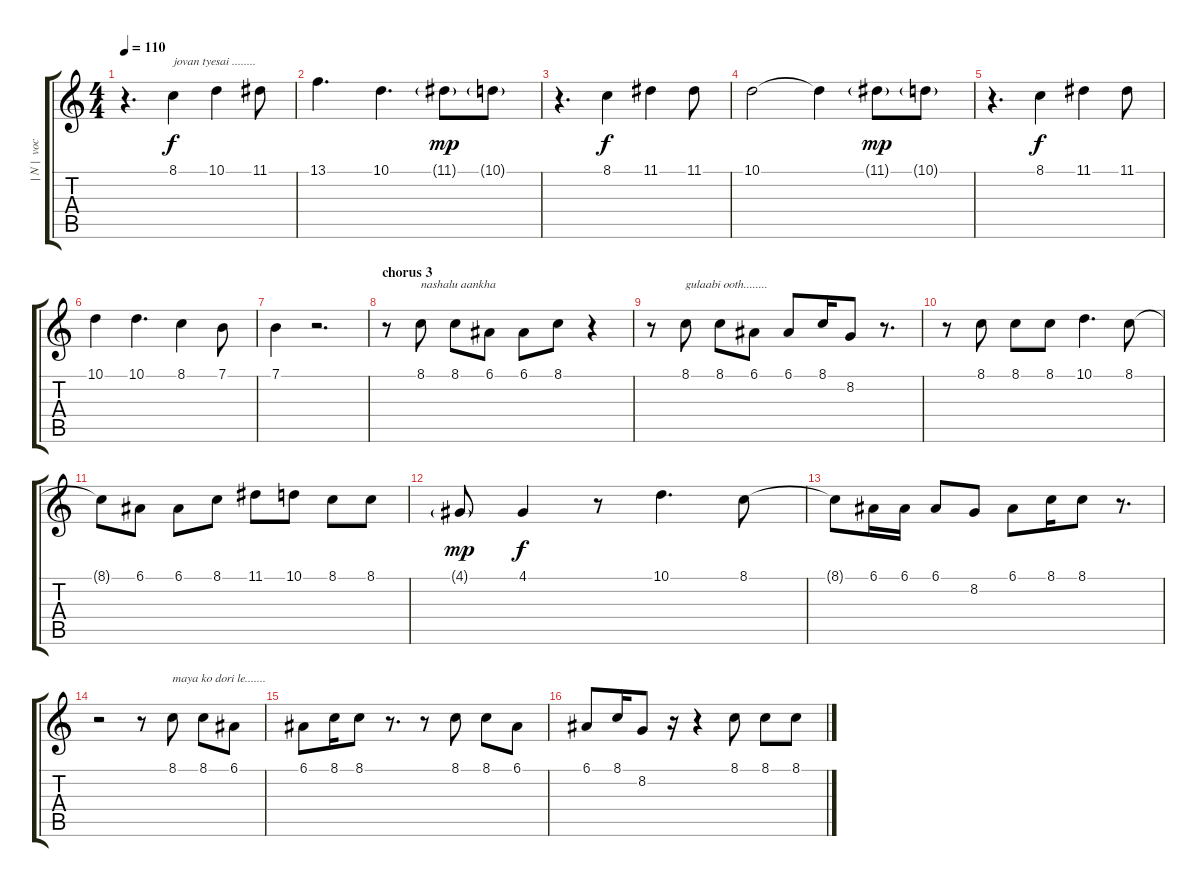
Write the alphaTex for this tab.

\track ("| N |  vocal - deepak bajracharya" "| N |  voc") {instrument choiraahs}
\staff {score tabs}
\tuning (E4 B3 G3 D3 A2 E2) {hide}
\ts (4 4)
\tempo 110
\clef g2
\ks c
r.4{d dy mp} 8.1.4{txt "jovan tyesai ........" dy f} 10.1.4 11.1.8 |
13.1.4{d} 10.1.4{d} 11.1{g}.8{dy mp} 10.1{g}.8 |
r.4{d} 8.1.4{dy f} 11.1.4 11.1.8 |
10.1.2 10.1{t}.4 11.1{g}.8{dy mp} 10.1{g}.8 |
r.4{d} 8.1.4{dy f} 11.1.4 11.1.8 |
10.1.4 10.1.4{d} 8.1.4 7.1.8 |
7.1.4 r.2{d} |
\section ("" "chorus 3")
r.8 8.1.8{txt "nashalu aankha"} 8.1.8 6.1.8 6.1.8 8.1.8 r.4 |
r.8 8.1.8{txt "gulaabi ooth........"} 8.1.8 6.1.8 6.1.8 8.1.16 8.2.8 r.8{d} |
r.8 8.1.8 8.1.8 8.1.8 10.1.4{d} 8.1.8 |
8.1{t}.8 6.1.8 6.1.8 8.1.8 11.1.8 10.1.8 8.1.8 8.1.8 |
4.1{g}.8{dy mp} 4.1.4{dy f} r.8 10.1.4{d} 8.1.8 |
8.1{t}.8 6.1.16 6.1.16 6.1.8 8.2.8 6.1.8 8.1.16 8.1.8 r.8{d} |
r.2 r.8 8.1.8{txt "maya ko dori le......."} 8.1.8 6.1.8 |
6.1.8 8.1.16 8.1.8 r.8{d} r.8 8.1.8 8.1.8 6.1.8 |
6.1.8 8.1.16 8.2.8 r.16 r.4 8.1.8 8.1.8 8.1.8
